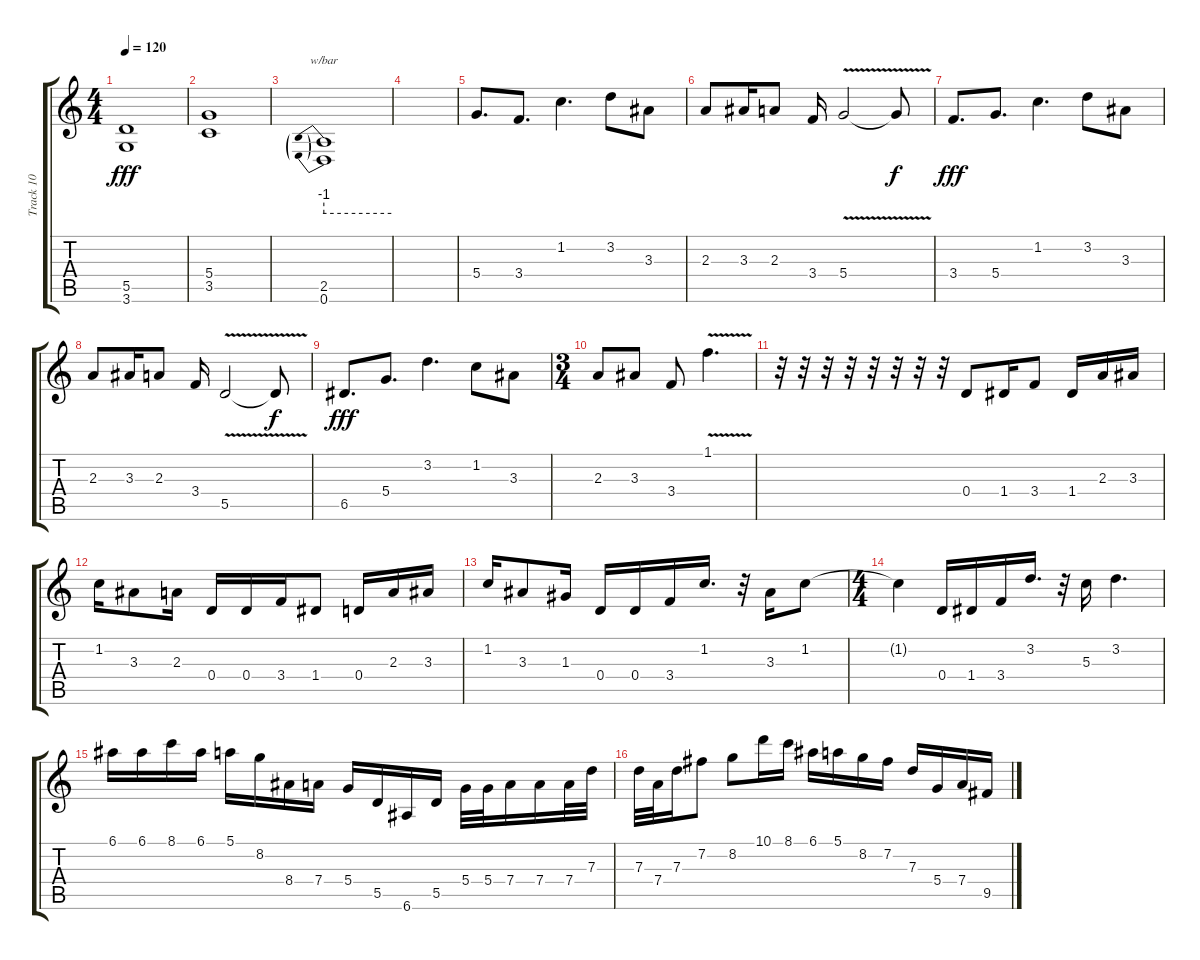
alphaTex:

\track ("Track 10" "Track 10") {instrument overdrivenguitar}
\staff {score tabs}
\tuning (E4 B3 G3 D3 A2 E2) {hide}
\ts (4 4)
\tempo 120
\clef g2
\ks c
(5.5 3.6).1{dy fff} |
(5.4 3.5).1 |
(2.5 0.6).1{tbe (predive default 0 -4 60 -4)} |
|
5.4.8{d} 3.4.8{d} 1.2.4{d} 3.2.8 3.3.8 |
2.3.8 3.3.16 2.3.8 3.4.16 5.4{v}.2 5.4{t}.8{dy f} |
3.4.8{d dy fff} 5.4.8{d} 1.2.4{d} 3.2.8 3.3.8 |
2.3.8 3.3.16 2.3.8 3.4.16 5.5{v}.2 5.5{t}.8{dy f} |
6.5.8{d dy fff} 5.4.8{d} 3.2.4{d} 1.2.8 3.3.8 |
\ts (3 4)
2.3.8 3.3.8 3.4.8 1.1{v}.4{d} |
r.32 r.32 r.32 r.32 r.32 r.32 r.32 r.32 0.4.8 1.4.16 3.4.8 1.4.16 2.3.16 3.3.16 |
1.2.16 3.3.8 2.3.16 0.4.16 0.4.16 3.4.16 1.4.8 0.4.16 2.3.16 3.3.16 |
1.2.16 3.3.8 1.3.16 0.4.16 0.4.16 3.4.16 1.2.16{d} r.32 3.3.16 1.2.8 |
\ts (4 4)
1.2{t}.4 0.4.16 1.4.16 3.4.16 3.2.16{d} r.32 5.3.16 3.2.4{d} |
6.1.16{volume 16} 6.1.16 8.1.16 6.1.16 5.1.16 8.2.16 8.4.16 7.4.16 5.4.16 5.5.16 6.6.16 5.5.16 5.4.32 5.4.32 7.4.16 7.4.16 7.4.32 7.3.32 |
7.3.32 7.4.32 7.3.16 7.2.8 8.2.8 10.1.16 8.1.16 6.1.16 5.1.16 8.2.16 7.2.16 7.3.16 5.4.16 7.4.16 9.5.16
